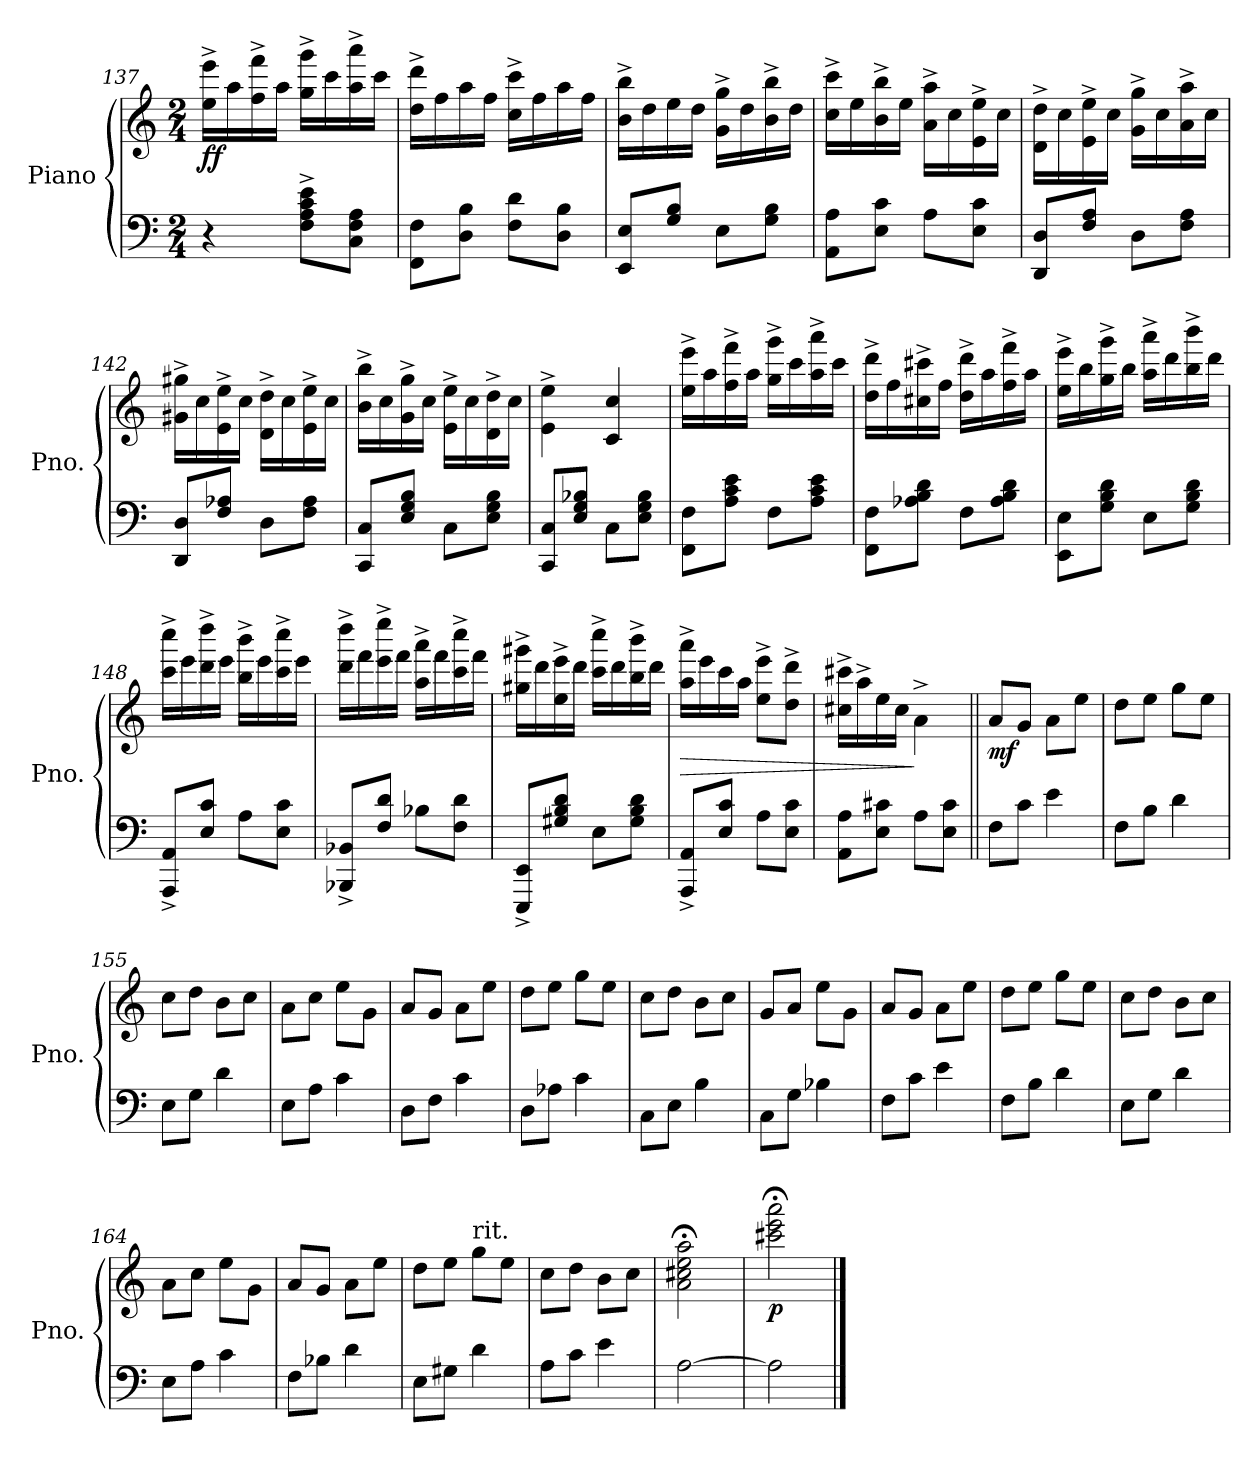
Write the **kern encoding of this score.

**kern	**kern	**dynam
*part1	*part1	*part1
*staff2	*staff1	*staff1/2
*I"Piano	*	*
*I'Pno.	*	*
!!LO:LB:g=z
*clefF4	*clefG2	*
*k[]	*k[]	*
*M2/4	*M2/4	*
=137	=137	=137
!	!	!LO:DY:b
4r	16ee\^ 16eee\^LL	ff
.	16aa\	.
.	16ff\^ 16fff\^	.
.	16aa\JJ	.
8F\^ 8A\^ 8c\^ 8e\^L	16gg\^ 16ggg\^LL	.
.	16ccc\	.
8C\ 8F\ 8A\J	16aa\^ 16aaa\^	.
.	16ccc\JJ	.
=138	=138	=138
8FF\ 8F\L	16dd\^ 16ddd\^LL	.
.	16ff\	.
8D\ 8B\J	16aa\	.
.	16ff\JJ	.
8F\ 8d\L	16cc\^ 16ccc\^LL	.
.	16ff\	.
8D\ 8B\J	16aa\	.
.	16ff\JJ	.
=139	=139	=139
8EE/ 8E/L	16b\^ 16bb\^LL	.
.	16dd\	.
8G/ 8B/J	16ee\	.
.	16dd\JJ	.
8E\L	16g\^ 16gg\^LL	.
.	16dd\	.
8G\ 8B\J	16b\^ 16bb\^	.
.	16dd\JJ	.
=140	=140	=140
8AA\ 8A\L	16cc\^ 16ccc\^LL	.
.	16ee\	.
8E\ 8c\J	16b\^ 16bb\^	.
.	16ee\JJ	.
8A\L	16a\^ 16aa\^LL	.
.	16cc\	.
8E\ 8c\J	16e\^ 16ee\^	.
.	16cc\JJ	.
!!LO:PB:g=z
=141	=141	=141
8DD/ 8D/L	16d\^ 16dd\^LL	.
.	16cc\	.
8F/ 8A/J	16e\^ 16ee\^	.
.	16cc\JJ	.
8D\L	16g\^ 16gg\^LL	.
.	16cc\	.
8F\ 8A\J	16a\^ 16aa\^	.
.	16cc\JJ	.
=142	=142	=142
8DD/ 8D/L	16g#X\^ 16gg#X\^LL	.
.	16cc\	.
8F/ 8A-X/J	16e\^ 16ee\^	.
.	16cc\JJ	.
8D\L	16d\^ 16dd\^LL	.
.	16cc\	.
8F\ 8A-\J	16e\^ 16ee\^	.
.	16cc\JJ	.
=143	=143	=143
8CC/ 8C/L	16b\^ 16bb\^LL	.
.	16cc\	.
8E/ 8G/ 8B/J	16g\^ 16gg\^	.
.	16cc\JJ	.
8C\L	16e\^ 16ee\^LL	.
.	16cc\	.
8E\ 8G\ 8B\J	16d\^ 16dd\^	.
.	16cc\JJ	.
=144	=144	=144
8CC/ 8C/L	4e\^ 4ee\^	.
8E/ 8G/ 8B-X/J	.	.
8C\L	4c/ 4cc/	.
8E\ 8G\ 8B-\J	.	.
=145	=145	=145
8FF\ 8F\L	16ee\^ 16eee\^LL	.
.	16aa\	.
8A\ 8c\ 8e\J	16ff\^ 16fff\^	.
.	16aa\JJ	.
8F\L	16gg\^ 16ggg\^LL	.
.	16ccc\	.
8A\ 8c\ 8e\J	16aa\^ 16aaa\^	.
.	16ccc\JJ	.
!!LO:LB:g=z
=146	=146	=146
8FF\ 8F\L	16dd\^ 16ddd\^LL	.
.	16ff\	.
8A-X\ 8B\ 8d\J	16cc#X\^ 16ccc#X\^	.
.	16ff\JJ	.
8F\L	16dd\^ 16ddd\^LL	.
.	16aa\	.
8A-\ 8B\ 8d\J	16ff\^ 16fff\^	.
.	16aa\JJ	.
=147	=147	=147
8EE\ 8E\L	16ee\^ 16eee\^LL	.
.	16bb\	.
8G\ 8B\ 8d\J	16gg\^ 16ggg\^	.
.	16bb\JJ	.
8E\L	16aa\^ 16aaa\^LL	.
.	16ddd\	.
8G\ 8B\ 8d\J	16bb\^ 16bbb\^	.
.	16ddd\JJ	.
=148	=148	=148
8AAA/^ 8AA/^L	16ccc\^ 16cccc\^LL	.
.	16eee\	.
8E/ 8c/J	16ddd\^ 16dddd\^	.
.	16eee\JJ	.
8A\L	16bb\^ 16bbb\^LL	.
.	16eee\	.
8E\ 8c\J	16ccc\^ 16cccc\^	.
.	16eee\JJ	.
!!LO:LB:g=z
=149	=149	=149
8BBB-X/^ 8BB-X/^L	16ddd\^ 16dddd\^LL	.
.	16fff\	.
8F/ 8d/J	16eee\^ 16eeee\^	.
.	16fff\JJ	.
8B-X\L	16aa\^ 16aaa\^LL	.
.	16fff\	.
8F\ 8d\J	16ccc\^ 16cccc\^	.
.	16fff\JJ	.
=150	=150	=150
8EEE/^ 8EE/^L	16gg#X\^ 16ggg#X\^LL	.
.	16ddd\	.
8G#X/ 8B/ 8d/J	16ee\^ 16eee\^	.
.	16ddd\JJ	.
8E\L	16ccc\^ 16cccc\^LL	.
.	16ddd\	.
8G#\ 8B\ 8d\J	16bb\^ 16bbb\^	.
.	16ddd\JJ	.
=151	=151	=151
!	!	!LO:HP:b
8AAA/^ 8AA/^L	16aa\^ 16aaa\^LL	>
.	16eee\	.
8E/ 8c/J	16ccc\	.
.	16aa\JJ	.
8A\L	8ee\^ 8eee\^L	.
8E\ 8c\J	8dd\^ 8ddd\^J	.
=152	=152	=152
8AA\ 8A\L	16cc#X\^ 16ccc#X\^LL	.
.	16aa^\	.
8E\ 8c#X\J	16ee\	.
.	16cc#\JJ	.
8A\L	4a^\	]
8E\ 8c#\J	.	.
!!LO:LB:g=z
=153||	=153||	=153||
!	!	!LO:DY:b
8F\L	8a/L	mf
8c\J	8g/J	.
4e\	8a\L	.
.	8ee\J	.
=154	=154	=154
8F\L	8dd\L	.
8B\J	8ee\J	.
4d\	8gg\L	.
.	8ee\J	.
=155	=155	=155
8E\L	8cc\L	.
8G\J	8dd\J	.
4d\	8b\L	.
.	8cc\J	.
=156	=156	=156
8E\L	8a\L	.
8A\J	8cc\J	.
4c\	8ee\L	.
.	8g\J	.
=157	=157	=157
8D\L	8a/L	.
8F\J	8g/J	.
4c\	8a\L	.
.	8ee\J	.
=158	=158	=158
8D\L	8dd\L	.
8A-X\J	8ee\J	.
4c\	8gg\L	.
.	8ee\J	.
=159	=159	=159
8C\L	8cc\L	.
8E\J	8dd\J	.
4B\	8b\L	.
.	8cc\J	.
=160	=160	=160
8C\L	8g/L	.
8G\J	8a/J	.
4B-X\	8ee\L	.
.	8g\J	.
!!LO:LB:g=z
=161	=161	=161
8F\L	8a/L	.
8c\J	8g/J	.
4e\	8a\L	.
.	8ee\J	.
=162	=162	=162
8F\L	8dd\L	.
8B\J	8ee\J	.
4d\	8gg\L	.
.	8ee\J	.
=163	=163	=163
8E\L	8cc\L	.
8G\J	8dd\J	.
4d\	8b\L	.
.	8cc\J	.
=164	=164	=164
8E\L	8a\L	.
8A\J	8cc\J	.
4c\	8ee\L	.
.	8g\J	.
=165	=165	=165
8F\L	8a/L	.
8B-X\J	8g/J	.
4d\	8a\L	.
.	8ee\J	.
=166	=166	=166
8E\L	8dd\L	.
8G#X\J	8ee\J	.
!	!LO:TX:a:t=rit.	!
4d\	8gg\L	.
.	8ee\J	.
=167	=167	=167
8A\L	8cc\L	.
8c\J	8dd\J	.
4e\	8b\L	.
.	8cc\J	.
=168	=168	=168
[2A\	2a\;< 2cc#X\;< 2ee\;< 2aa\;<	.
=169	=169	=169
!	!	!LO:DY:b
2A\]	2ccc#X\;< 2eee\;< 2aaa\;<	p
==	==	==
*-	*-	*-
